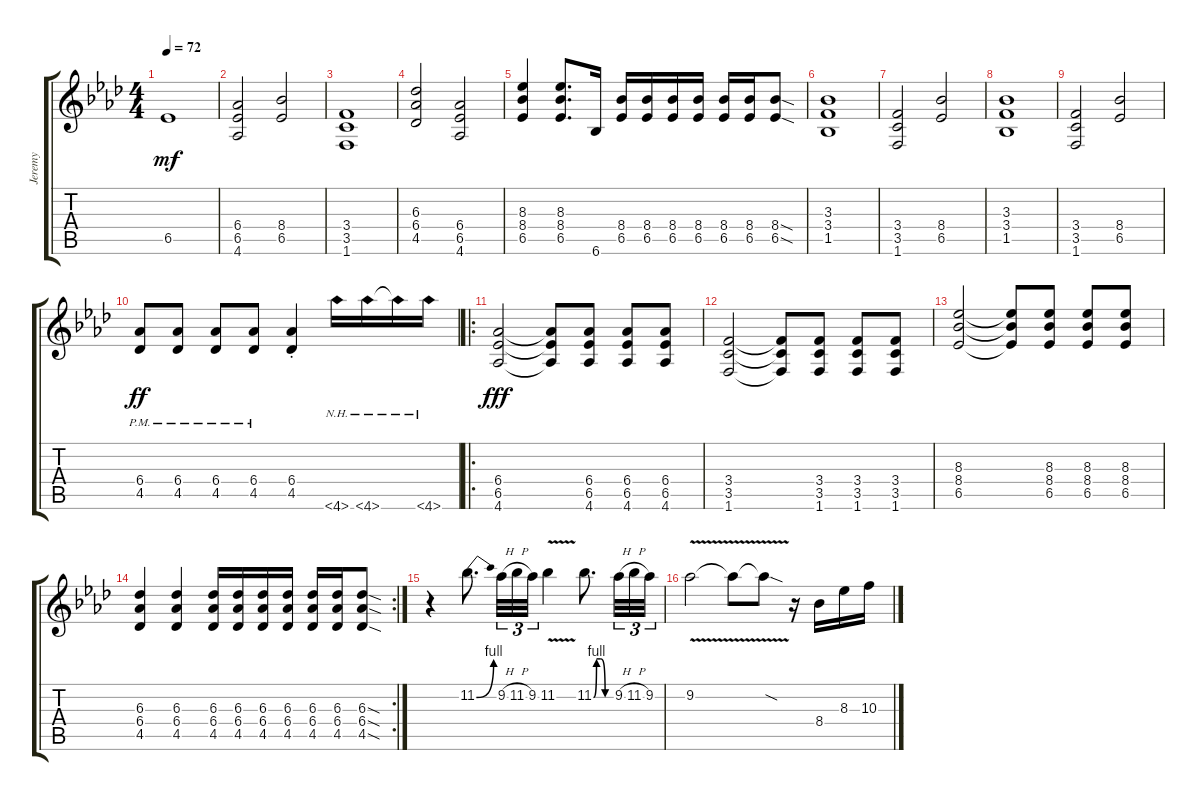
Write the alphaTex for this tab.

\track ("Jeremy" "Jeremy") {instrument distortionguitar}
\staff {score tabs}
\tuning (E4 B3 G3 D3 A2 E2) {hide}
\ts (4 4)
\tempo 72
\clef g2
\ks ab
6.5.1{dy mf} |
(6.4 6.5 4.6).2 (8.4 6.5).2 |
(3.4 3.5 1.6).1 |
(6.3 6.4 4.5).2 (6.4 6.5 4.6).2 |
(8.3 8.4 6.5).4 (8.3 8.4 6.5).8{d} 6.6.16 (8.4 6.5).16 (8.4 6.5).16 (8.4 6.5).16 (8.4 6.5).16 (8.4 6.5).16 (8.4 6.5).16 (8.4{sod} 6.5{sod}).8 |
(3.3 3.4 1.5).1 |
(3.4 3.5 1.6).2 (8.4 6.5).2 |
(3.3 3.4 1.5).1 |
(3.4 3.5 1.6).2 (8.4 6.5).2 |
(6.4{pm} 4.5{pm}).8{dy ff} (6.4{pm} 4.5{pm}).8 (6.4{pm} 4.5{pm}).8 (6.4{pm} 4.5{pm}).8 (6.4{st} 4.5{st}).4 4.6{nh}.16 4.6{nh}.16 4.6{nh t}.16 4.6{nh}.16 |
\ro
(6.4 6.5 4.6).2{dy fff} (6.4{t} 6.5{t} 4.6{t}).8 (6.4 6.5 4.6).8 (6.4 6.5 4.6).8 (6.4 6.5 4.6).8 |
(3.4 3.5 1.6).2 (3.4{t} 3.5{t} 1.6{t}).8 (3.4 3.5 1.6).8 (3.4 3.5 1.6).8 (3.4 3.5 1.6).8 |
(8.3 8.4 6.5).2 (8.3{t} 8.4{t} 6.5{t}).8 (8.3 8.4 6.5).8 (8.3 8.4 6.5).8 (8.3 8.4 6.5).8 |
\rc 2
(6.3 6.4 4.5).4 (6.3 6.4 4.5).4 (6.3 6.4 4.5).16 (6.3 6.4 4.5).16 (6.3 6.4 4.5).16 (6.3 6.4 4.5).16 (6.3 6.4 4.5).16 (6.3 6.4 4.5).16 (6.3{sod} 6.4{sod} 4.5{sod}).8 |
r.4 11.2{be (bend 0 0 60 4)}.8{d} 9.2{h}.32{tu (3 2)} 11.2{h}.32{tu (3 2)} 9.2.32{tu (3 2)} 11.2{v}.4 11.2{be (custom 0 0 10 4 25 4 40 0 60 0)}.8{d} 9.2{h}.32{tu (3 2)} 11.2{h}.32{tu (3 2)} 9.2.32{tu (3 2)} |
9.2{v}.2 9.2{v t}.8 9.2{sod t}.8 r.16 8.4.16 8.3.16 10.3.16
